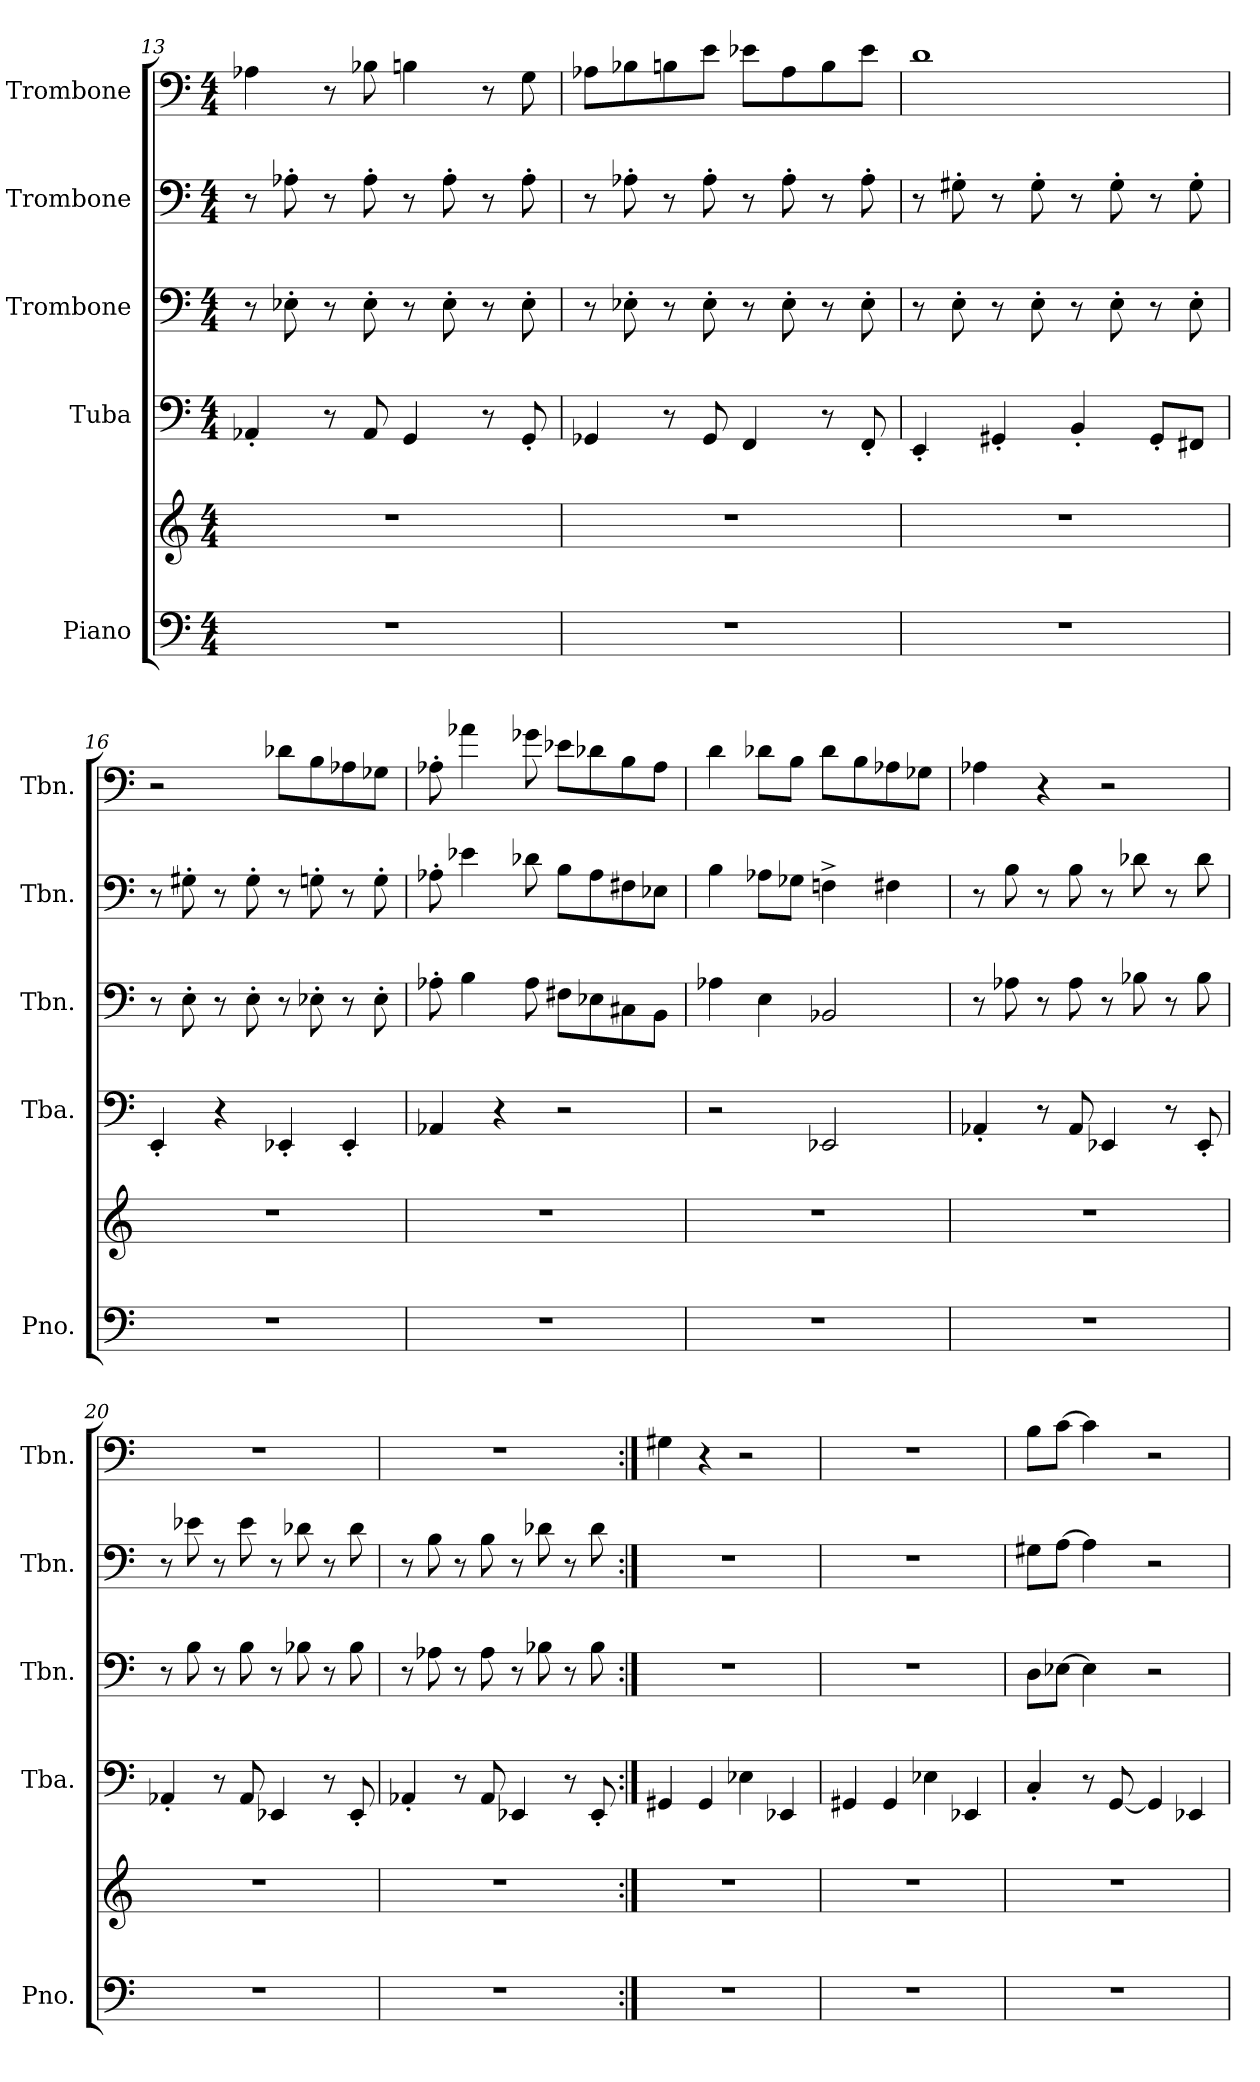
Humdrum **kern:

**kern	**kern	**kern	**kern	**kern	**kern
*part5	*part5	*part4	*part3	*part2	*part1
*staff6	*staff5	*staff4	*staff3	*staff2	*staff1
*I"Piano	*	*I"Tuba	*I"Trombone	*I"Trombone	*I"Trombone
*I'Pno.	*	*I'Tba.	*I'Tbn.	*I'Tbn.	*I'Tbn.
!!LO:PB:g=z
*clefF4	*clefG2	*clefF4	*clefF4	*clefF4	*clefF4
*k[]	*k[]	*k[]	*k[]	*k[]	*k[]
*M4/4	*M4/4	*M4/4	*M4/4	*M4/4	*M4/4
=13	=13	=13	=13	=13	=13
1r	1r	4AA-X'/	8r	8r	4A-X\
.	.	.	8E-X'\	8A-X'\	.
.	.	8r	8r	8r	8r
.	.	8AA-/	8E-'\	8A-'\	8B-X\
.	.	4GG/	8r	8r	4Bn\
.	.	.	8E-'\	8A-'\	.
.	.	8r	8r	8r	8r
.	.	8GG'/	8E-'\	8A-'\	8G\
=14	=14	=14	=14	=14	=14
1r	1r	4GG-X/	8r	8r	8A-X\L
.	.	.	8E-X'\	8A-X'\	8B-X\
.	.	8r	8r	8r	8Bn\
.	.	8GG-/	8E-'\	8A-'\	8e\J
.	.	4FF/	8r	8r	8e-X\L
.	.	.	8E-'\	8A-'\	8A-\
.	.	8r	8r	8r	8B\
.	.	8FF'/	8E-'\	8A-'\	8e-\J
=15	=15	=15	=15	=15	=15
1r	1r	4EE'/	8r	8r	1d
.	.	.	8E'\	8G#X'\	.
.	.	4GG#X'/	8r	8r	.
.	.	.	8E'\	8G#'\	.
.	.	4BB'/	8r	8r	.
.	.	.	8E'\	8G#'\	.
.	.	8GG#'/L	8r	8r	.
.	.	8FF#X/J	8E'\	8G#'\	.
!!LO:LB:g=z
=16	=16	=16	=16	=16	=16
1r	1r	4EE'/	8r	8r	2r
.	.	.	8E'\	8G#X'\	.
.	.	4r	8r	8r	.
.	.	.	8E'\	8G#'\	.
.	.	4EE-X'/	8r	8r	8d-X\L
.	.	.	8E-X'\	8Gn'\	8B\
.	.	4EE-'/	8r	8r	8A-X\
.	.	.	8E-'\	8G'\	8G-X\J
=17	=17	=17	=17	=17	=17
1r	1r	4AA-X/	8A-X'\	8A-X'\	8A-X'\
.	.	.	4B\	4e-X\	4a-X\
.	.	4r	.	.	.
.	.	.	8A-\	8d-X\	8g-X\
.	.	2r	8F#X\L	8B\L	8e-X\L
.	.	.	8E-X\	8A-\	8d-X\
.	.	.	8C#X\	8F#X\	8B\
.	.	.	8BB\J	8E-X\J	8A-\J
=18	=18	=18	=18	=18	=18
1r	1r	2r	4A-X\	4B\	4d\
.	.	.	4E\	8A-X\L	8d-X\L
.	.	.	.	8G-X\J	8B\J
.	.	2EE-X/	2BB-X/	4Fn^\	8d-\L
.	.	.	.	.	8B\
.	.	.	.	4F#X\	8A-X\
.	.	.	.	.	8G-X\J
!!LO:PB:g=z
=19	=19	=19	=19	=19	=19
1r	1r	4AA-X'/	8r	8r	4A-X\
.	.	.	8A-X\	8B\	.
.	.	8r	8r	8r	4r
.	.	8AA-/	8A-\	8B\	.
.	.	4EE-X/	8r	8r	2r
.	.	.	8B-X\	8d-X\	.
.	.	8r	8r	8r	.
.	.	8EE-'/	8B-\	8d-\	.
=20	=20	=20	=20	=20	=20
1r	1r	4AA-X'/	8r	8r	1r
.	.	.	8B\	8e-X\	.
.	.	8r	8r	8r	.
.	.	8AA-/	8B\	8e-\	.
.	.	4EE-X/	8r	8r	.
.	.	.	8B-X\	8d-X\	.
.	.	8r	8r	8r	.
.	.	8EE-'/	8B-\	8d-\	.
=21	=21	=21	=21	=21	=21
1r	1r	4AA-X'/	8r	8r	1r
.	.	.	8A-X\	8B\	.
.	.	8r	8r	8r	.
.	.	8AA-/	8A-\	8B\	.
.	.	4EE-X/	8r	8r	.
.	.	.	8B-X\	8d-X\	.
.	.	8r	8r	8r	.
.	.	8EE-'/	8B-\	8d-\	.
=22:|!	=22:|!	=22:|!	=22:|!	=22:|!	=22:|!
1r	1r	4GG#X/	1r	1r	4G#X\
.	.	4GG#/	.	.	4r
.	.	4E-X\	.	.	2r
.	.	4EE-X/	.	.	.
!!LO:LB:g=z
=23	=23	=23	=23	=23	=23
1r	1r	4GG#X/	1r	1r	1r
.	.	4GG#/	.	.	.
.	.	4E-X\	.	.	.
.	.	4EE-X/	.	.	.
=24	=24	=24	=24	=24	=24
1r	1r	4C'/	8D\L	8G#X\L	8B\L
.	.	.	[8E-X\J	[8A\J	[8c\J
.	.	8r	4E-\]	4A\]	4c\]
.	.	[8GG/	.	.	.
.	.	4GG/]	2r	2r	2r
.	.	4EE-X/	.	.	.
=	=	=	=	=	=
*-	*-	*-	*-	*-	*-
